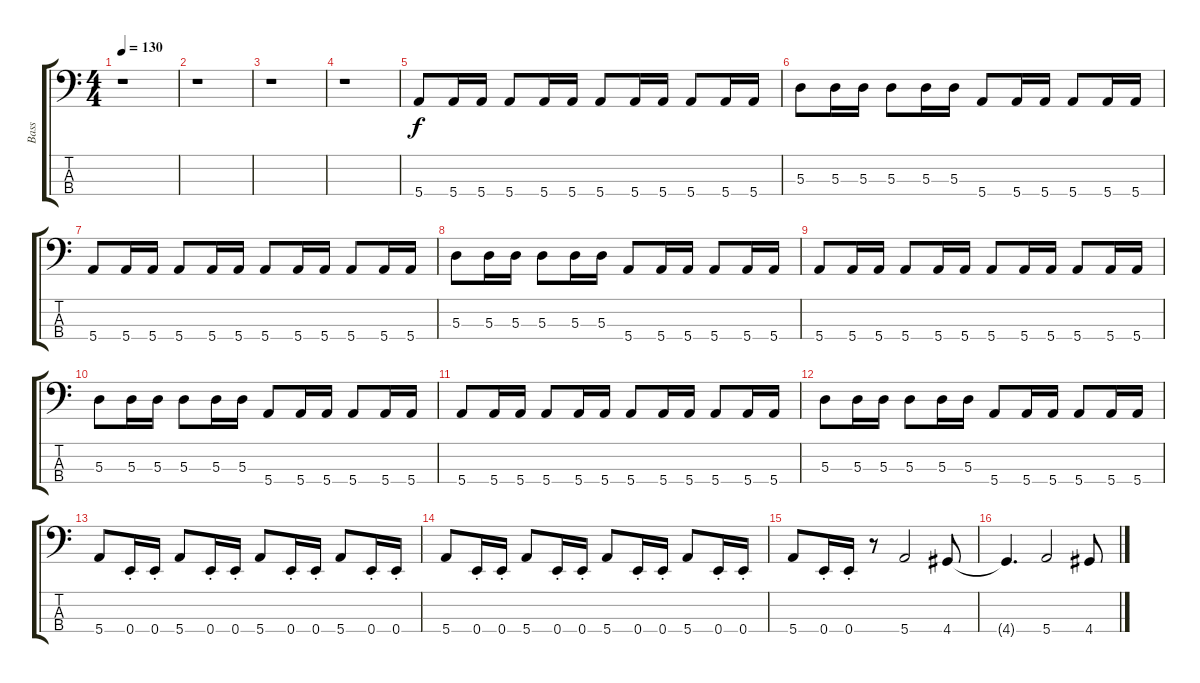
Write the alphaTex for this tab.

\track ("Bass" "Bass") {instrument electricbasspick}
\staff {score tabs}
\tuning (G2 D2 A1 E1) {hide}
\ts (4 4)
\tempo 130
\clef f4
\ks c
r.1{dy f} |
r.1 |
r.1 |
r.1 |
5.4.8 5.4.16 5.4.16 5.4.8 5.4.16 5.4.16 5.4.8 5.4.16 5.4.16 5.4.8 5.4.16 5.4.16 |
5.3.8 5.3.16 5.3.16 5.3.8 5.3.16 5.3.16 5.4.8 5.4.16 5.4.16 5.4.8 5.4.16 5.4.16 |
5.4.8 5.4.16 5.4.16 5.4.8 5.4.16 5.4.16 5.4.8 5.4.16 5.4.16 5.4.8 5.4.16 5.4.16 |
5.3.8 5.3.16 5.3.16 5.3.8 5.3.16 5.3.16 5.4.8 5.4.16 5.4.16 5.4.8 5.4.16 5.4.16 |
5.4.8 5.4.16 5.4.16 5.4.8 5.4.16 5.4.16 5.4.8 5.4.16 5.4.16 5.4.8 5.4.16 5.4.16 |
5.3.8 5.3.16 5.3.16 5.3.8 5.3.16 5.3.16 5.4.8 5.4.16 5.4.16 5.4.8 5.4.16 5.4.16 |
5.4.8 5.4.16 5.4.16 5.4.8 5.4.16 5.4.16 5.4.8 5.4.16 5.4.16 5.4.8 5.4.16 5.4.16 |
5.3.8 5.3.16 5.3.16 5.3.8 5.3.16 5.3.16 5.4.8 5.4.16 5.4.16 5.4.8 5.4.16 5.4.16 |
5.4.8 0.4{st}.16 0.4{st}.16 5.4.8 0.4{st}.16 0.4{st}.16 5.4.8 0.4{st}.16 0.4{st}.16 5.4.8 0.4{st}.16 0.4{st}.16 |
5.4.8 0.4{st}.16 0.4{st}.16 5.4.8 0.4{st}.16 0.4{st}.16 5.4.8 0.4{st}.16 0.4{st}.16 5.4.8 0.4{st}.16 0.4{st}.16 |
5.4.8 0.4{st}.16 0.4{st}.16 r.8 5.4.2 4.4.8 |
4.4{t}.4{d} 5.4.2 4.4.8
